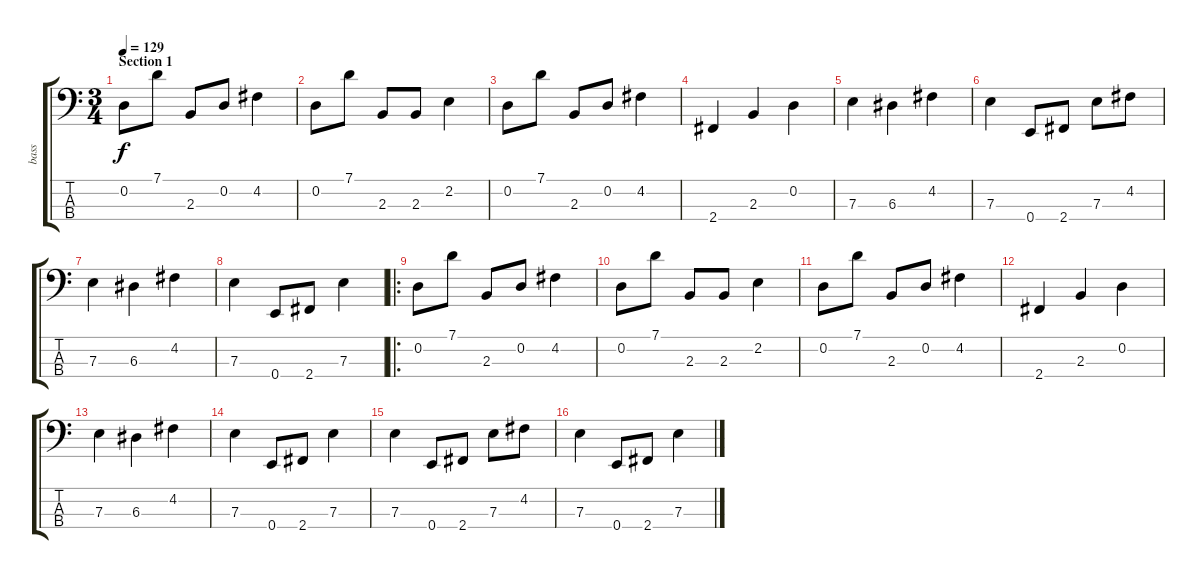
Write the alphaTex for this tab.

\track ("bass" "bass") {instrument electricbassfinger}
\staff {score tabs}
\tuning (G2 D2 A1 E1) {hide}
\ts (3 4)
\section ("" "Section 1")
\tempo 129
\clef f4
\ks c
0.2.8{dy f volume 12} 7.1.8 2.3.8 0.2.8 4.2.4 |
0.2.8 7.1.8 2.3.8 2.3.8 2.2.4 |
0.2.8 7.1.8 2.3.8 0.2.8 4.2.4 |
2.4.4 2.3.4 0.2.4 |
7.3.4 6.3.4 4.2.4 |
7.3.4 0.4.8 2.4.8 7.3.8 4.2.8 |
7.3.4 6.3.4 4.2.4 |
7.3.4 0.4.8 2.4.8 7.3.4 |
\ro
0.2.8 7.1.8 2.3.8 0.2.8 4.2.4 |
0.2.8 7.1.8 2.3.8 2.3.8 2.2.4 |
0.2.8 7.1.8 2.3.8 0.2.8 4.2.4 |
2.4.4 2.3.4 0.2.4 |
7.3.4 6.3.4 4.2.4 |
7.3.4 0.4.8 2.4.8 7.3.4 |
7.3.4 0.4.8 2.4.8 7.3.8 4.2.8 |
7.3.4 0.4.8 2.4.8 7.3.4
